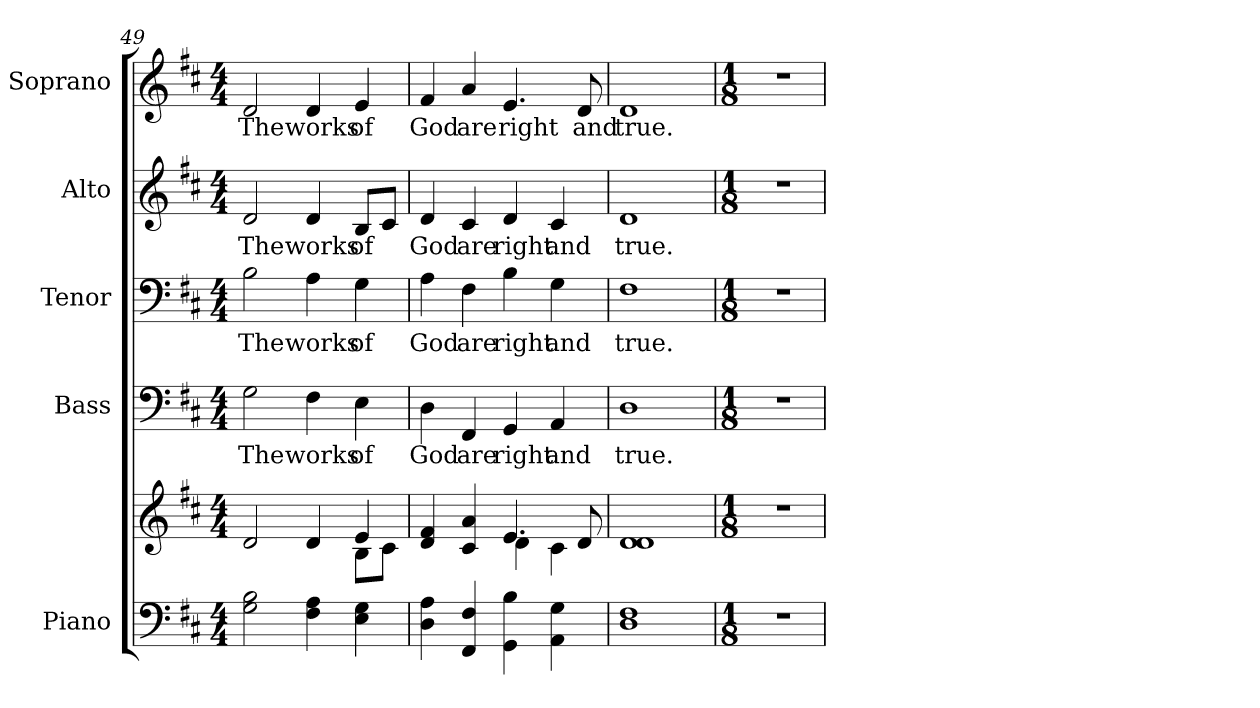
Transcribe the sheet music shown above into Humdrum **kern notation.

**kern	**kern	**kern	**text	**kern	**text	**kern	**text	**kern	**text
*part5	*part5	*part4	*part4	*part3	*part3	*part2	*part2	*part1	*part1
*staff6	*staff5	*staff4	*staff4	*staff3	*staff3	*staff2	*staff2	*staff1	*staff1
*I"Piano	*	*I"Bass	*	*I"Tenor	*	*I"Alto	*	*I"Soprano	*
*I'Pno.	*	*I'B.	*	*I'T.	*	*I'A.	*	*I'S.	*
!!LO:PB:g=z
*clefF4	*clefG2	*clefF4	*	*clefF4	*	*clefG2	*	*clefG2	*
*k[f#c#]	*k[f#c#]	*k[f#c#]	*	*k[f#c#]	*	*k[f#c#]	*	*k[f#c#]	*
*D:	*D:	*D:	*	*D:	*	*D:	*	*D:	*
*M4/4	*M4/4	*M4/4	*	*M4/4	*	*M4/4	*	*M4/4	*
=49	=49	=49	=49	=49	=49	=49	=49	=49	=49
*	*^	*	*	*	*	*	*	*	*
!	!	!	!	!LO:LY:b:color=#000000	!	!	!	!	!	!
!	!	!	!	!	!	!LO:LY:b:color=#000000	!	!	!	!
!	!	!	!	!	!	!	!	!LO:LY:b:color=#000000	!	!
!	!	!	!	!	!	!	!	!	!	!LO:LY:b:color=#000000
2Gi\ 2Bi	2di/	2ryy	2Gi\	The	2Bi\	The	2di/	The	2di/	The
!	!	!	!	!LO:LY:b:color=#000000	!	!	!	!	!	!
!	!	!	!	!	!	!LO:LY:b:color=#000000	!	!	!	!
!	!	!	!	!	!	!	!	!LO:LY:b:color=#000000	!	!
!	!	!	!	!	!	!	!	!	!	!LO:LY:b:color=#000000
4F#i\ 4Ai	4di/	4ryy	4F#i\	works	4Ai\	works	4di/	works	4di/	works
!	!	!	!	!LO:LY:b:color=#000000	!	!	!	!	!	!
!	!	!	!	!	!	!LO:LY:b:color=#000000	!	!	!	!
!	!	!	!	!	!	!	!	!LO:LY:b:color=#000000	!	!
!	!	!	!	!	!	!	!	!	!	!LO:LY:b:color=#000000
4Ei\ 4Gi	4ei/	8Bi\L	4Ei\	of	4Gi\	of	8Bi/L	of	4ei/	of
.	.	8c#i\J	.	.	.	.	8c#i/J	.	.	.
=50	=50	=50	=50	=50	=50	=50	=50	=50	=50	=50
!	!	!	!	!LO:LY:b:color=#000000	!	!	!	!	!	!
!	!	!	!	!	!	!LO:LY:b:color=#000000	!	!	!	!
!	!	!	!	!	!	!	!	!LO:LY:b:color=#000000	!	!
!	!	!	!	!	!	!	!	!	!	!LO:LY:b:color=#000000
4Di\ 4Ai	4di/ 4f#i	2ryy	4Di\	God	4Ai\	God	4di/	God	4f#i/	God
!	!	!	!	!LO:LY:b:color=#000000	!	!	!	!	!	!
!	!	!	!	!	!	!LO:LY:b:color=#000000	!	!	!	!
!	!	!	!	!	!	!	!	!LO:LY:b:color=#000000	!	!
!	!	!	!	!	!	!	!	!	!	!LO:LY:b:color=#000000
4FF#i/ 4F#i	4c#i/ 4ai	.	4FF#i/	are	4F#i\	are	4c#i/	are	4ai/	are
!	!	!	!	!LO:LY:b:color=#000000	!	!	!	!	!	!
!	!	!	!	!	!	!LO:LY:b:color=#000000	!	!	!	!
!	!	!	!	!	!	!	!	!LO:LY:b:color=#000000	!	!
!	!	!	!	!	!	!	!	!	!	!LO:LY:b:color=#000000
4GGi\ 4Bi	4.ei/	4di\	4GGi/	right	4Bi\	right	4di/	right	4.ei/	right
!	!	!	!	!LO:LY:b:color=#000000	!	!	!	!	!	!
!	!	!	!	!	!	!LO:LY:b:color=#000000	!	!	!	!
!	!	!	!	!	!	!	!	!LO:LY:b:color=#000000	!	!
4AAi\ 4Gi	.	4c#i\	4AAi/	and	4Gi\	and	4c#i/	and	.	.
!	!	!	!	!	!	!	!	!	!	!LO:LY:b:color=#000000
.	8di/	.	.	.	.	.	.	.	8di/	and
*	*v	*v	*	*	*	*	*	*	*	*
=51	=51	=51	=51	=51	=51	=51	=51	=51	=51
!	!	!	!LO:LY:b:color=#000000	!	!	!	!	!	!
!	!	!	!	!	!LO:LY:b:color=#000000	!	!	!	!
!	!	!	!	!	!	!	!LO:LY:b:color=#000000	!	!
!	!	!	!	!	!	!	!	!	!LO:LY:b:color=#000000
1Di 1F#i	1di 1di	1Di	true.	1F#i	true.	1di	true.	1di	true.
!!LO:PB:g=z
=52	=52	=52	=52	=52	=52	=52	=52	=52	=52
*M1/8	*M1/8	*M1/8	*	*M1/8	*	*M1/8	*	*M1/8	*
!LO:N:vis=1	!LO:N:vis=1	!LO:N:vis=1	!	!LO:N:vis=1	!	!LO:N:vis=1	!	!LO:N:vis=1	!
8r	8r	8r	.	8r	.	8r	.	8r	.
=	=	=	=	=	=	=	=	=	=
*-	*-	*-	*-	*-	*-	*-	*-	*-	*-
